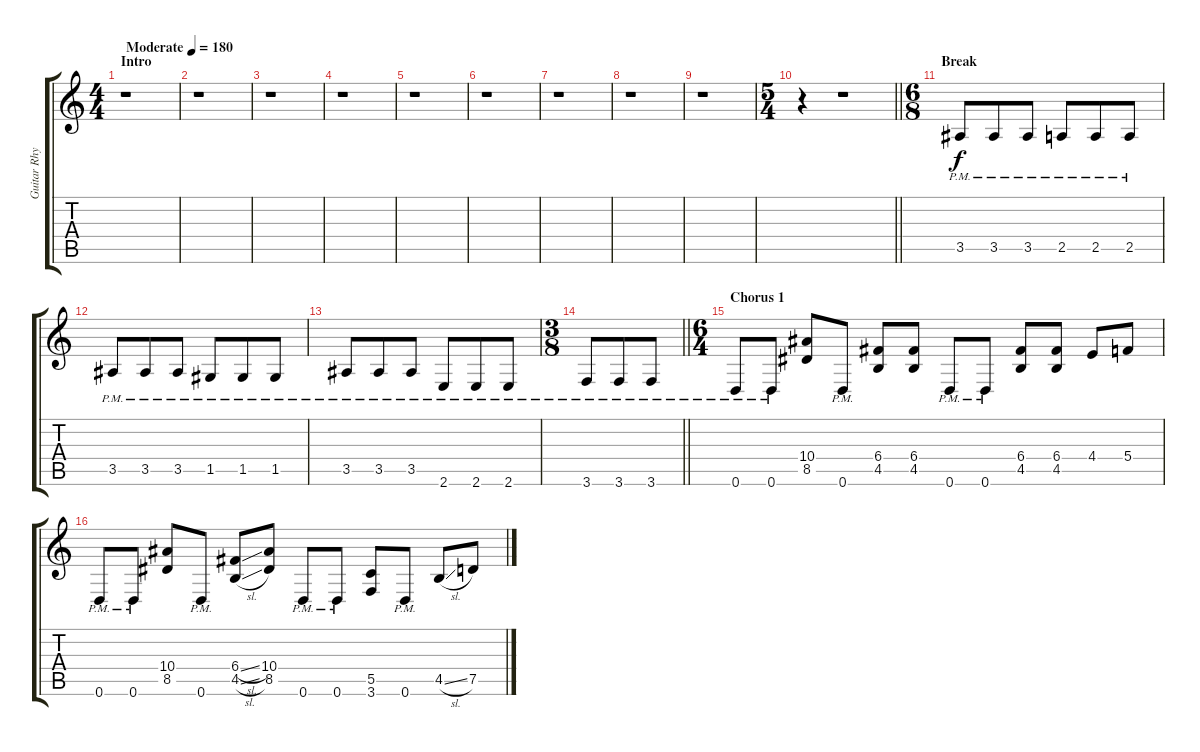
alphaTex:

\track ("Guitar Rhythm (Bill Kelliher)" "Guitar Rhy") {instrument distortionguitar}
\staff {score tabs}
\tuning (D4 A3 F3 C3 G2 D2) {hide}
\ts (4 4)
\section ("" "Intro")
\tempo (180 "Moderate")
\clef g2
\ks c
r.1{dy f instrument distortionguitar} |
r.1 |
r.1 |
r.1 |
r.1 |
r.1 |
r.1 |
r.1 |
r.1 |
\ts (5 4)
\barLineRight lightlight
r.4 r.1 |
\ts (6 8)
\section ("" "Break")
3.5{pm}.8 3.5{pm}.8 3.5{pm}.8 2.5{pm}.8 2.5{pm}.8 2.5{pm}.8 |
3.5{pm}.8 3.5{pm}.8 3.5{pm}.8 1.5{pm}.8 1.5{pm}.8 1.5{pm}.8 |
3.5{pm}.8 3.5{pm}.8 3.5{pm}.8 2.6{pm}.8 2.6{pm}.8 2.6{pm}.8 |
\ts (3 8)
\barLineRight lightlight
3.6{pm}.8 3.6{pm}.8 3.6{pm}.8 |
\ts (6 4)
\section ("" "Chorus 1")
0.6{pm}.8 0.6{pm}.8 (10.4 8.5).8 0.6{pm}.8 (6.4 4.5).8 (6.4 4.5).8 0.6{pm}.8 0.6{pm}.8 (6.4 4.5).8 (6.4 4.5).8 4.4.8 5.4.8 |
0.6{pm}.8 0.6{pm}.8 (10.4 8.5).8 0.6{pm}.8 (6.4{sl} 4.5{sl}).8 (10.4 8.5).8 0.6{pm}.8 0.6{pm}.8 (5.5 3.6).8 0.6{pm}.8 4.5{sl}.8 7.5.8
